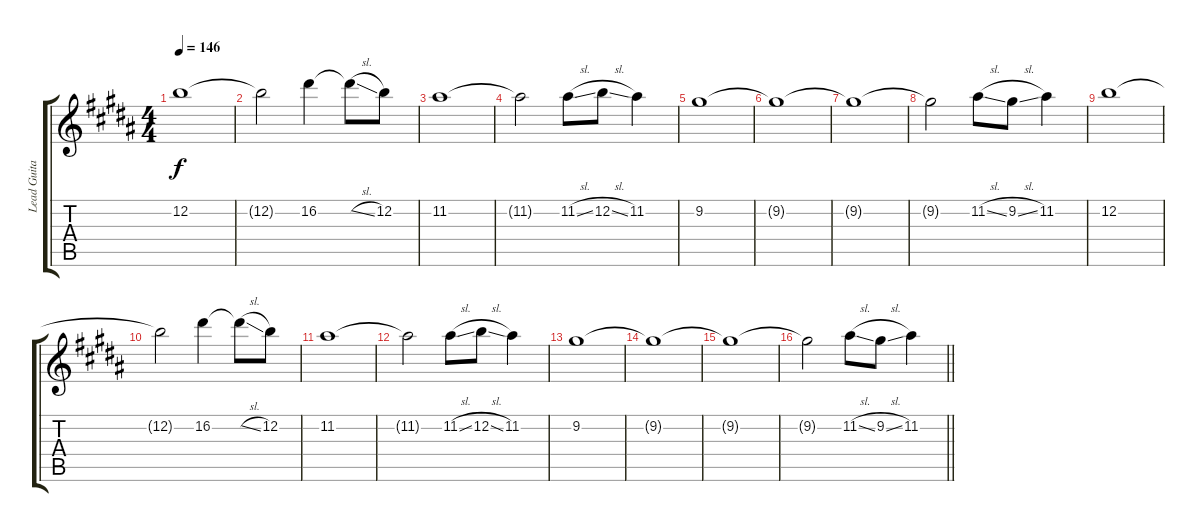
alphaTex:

\track ("Lead Guitar" "Lead Guita") {instrument overdrivenguitar}
\staff {score tabs}
\tuning (E4 B3 G3 D3 A2 E2) {hide}
\ts (4 4)
\tempo 146
\clef g2
\ks b
12.2.1{dy f volume 13} |
12.2{t}.2 16.2.4 16.2{sl t}.8 12.2.8 |
11.2.1 |
11.2{t}.2 11.2{sl}.8 12.2{sl}.8 11.2.4 |
9.2.1 |
9.2{t}.1 |
9.2{t}.1 |
9.2{t}.2 11.2{sl}.8 9.2{sl}.8 11.2.4 |
12.2.1 |
12.2{t}.2 16.2.4 16.2{sl t}.8 12.2.8 |
11.2.1 |
11.2{t}.2 11.2{sl}.8 12.2{sl}.8 11.2.4 |
9.2.1 |
9.2{t}.1 |
9.2{t}.1 |
\barLineRight lightlight
9.2{t}.2 11.2{sl}.8 9.2{sl}.8 11.2.4
